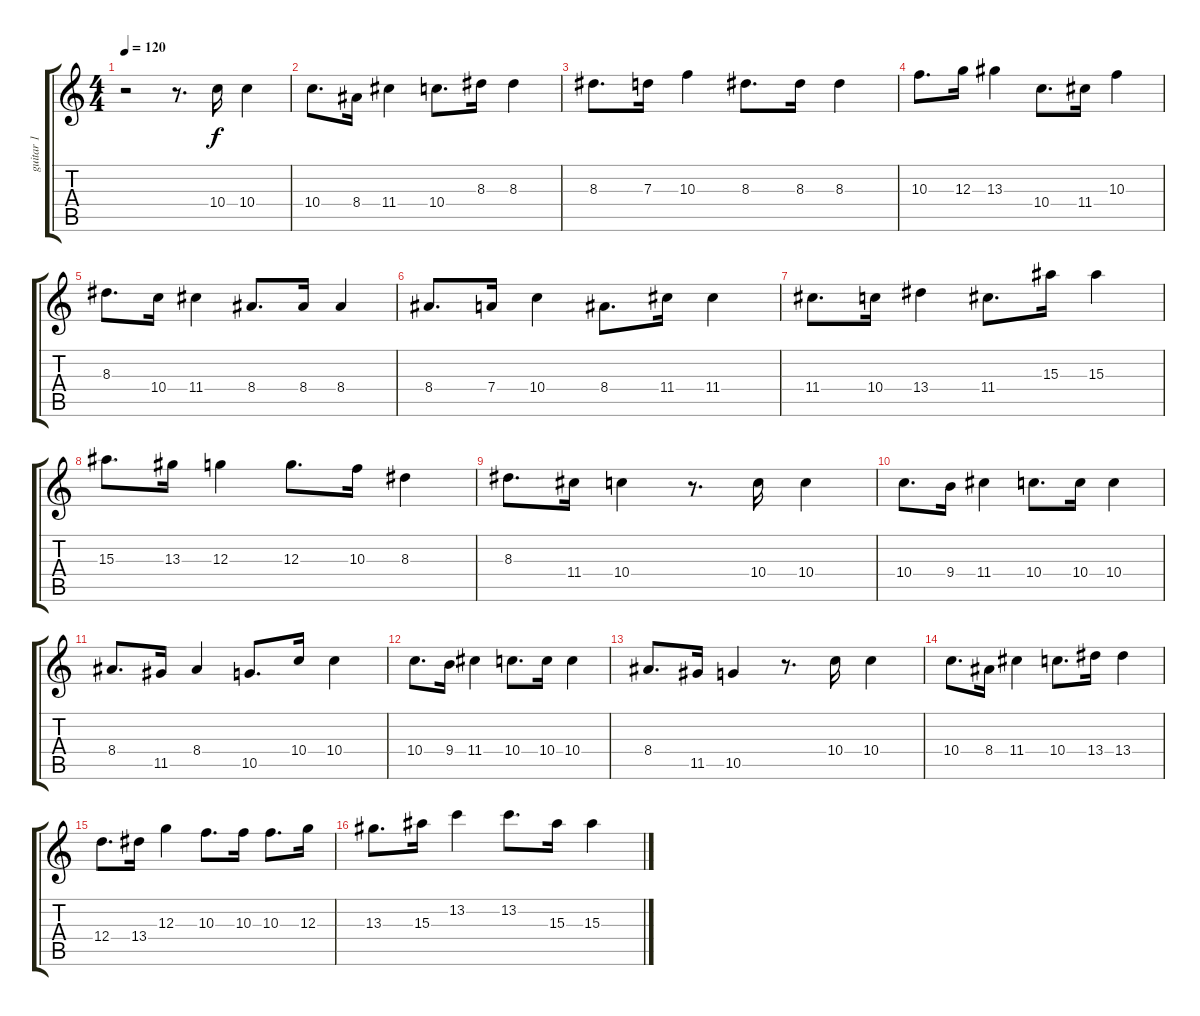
\track ("guitar 1" "guitar 1") {instrument electricguitarclean}
\staff {score tabs}
\tuning (E4 B3 G3 D3 A2 E2) {hide}
\ts (4 4)
\tempo 120
\clef g2
\ks c
r.2{dy f} r.8{d} 10.4.16 10.4.4 |
10.4.8{d} 8.4.16 11.4.4 10.4.8{d} 8.3.16 8.3.4 |
8.3.8{d} 7.3.16 10.3.4 8.3.8{d} 8.3.16 8.3.4 |
10.3.8{d} 12.3.16 13.3.4 10.4.8{d} 11.4.16 10.3.4 |
8.3.8{d} 10.4.16 11.4.4 8.4.8{d} 8.4.16 8.4.4 |
8.4.8{d} 7.4.16 10.4.4 8.4.8{d} 11.4.16 11.4.4 |
11.4.8{d} 10.4.16 13.4.4 11.4.8{d} 15.3.16 15.3.4 |
15.3.8{d} 13.3.16 12.3.4 12.3.8{d} 10.3.16 8.3.4 |
8.3.8{d} 11.4.16 10.4.4 r.8{d} 10.4.16 10.4.4 |
10.4.8{d} 9.4.16 11.4.4 10.4.8{d} 10.4.16 10.4.4 |
8.4.8{d} 11.5.16 8.4.4 10.5.8{d} 10.4.16 10.4.4 |
10.4.8{d} 9.4.16 11.4.4 10.4.8{d} 10.4.16 10.4.4 |
8.4.8{d} 11.5.16 10.5.4 r.8{d} 10.4.16 10.4.4 |
10.4.8{d} 8.4.16 11.4.4 10.4.8{d} 13.4.16 13.4.4 |
12.4.8{d} 13.4.16 12.3.4 10.3.8{d} 10.3.16 10.3.8{d} 12.3.16 |
13.3.8{d} 15.3.16 13.2.4 13.2.8{d} 15.3.16 15.3.4
